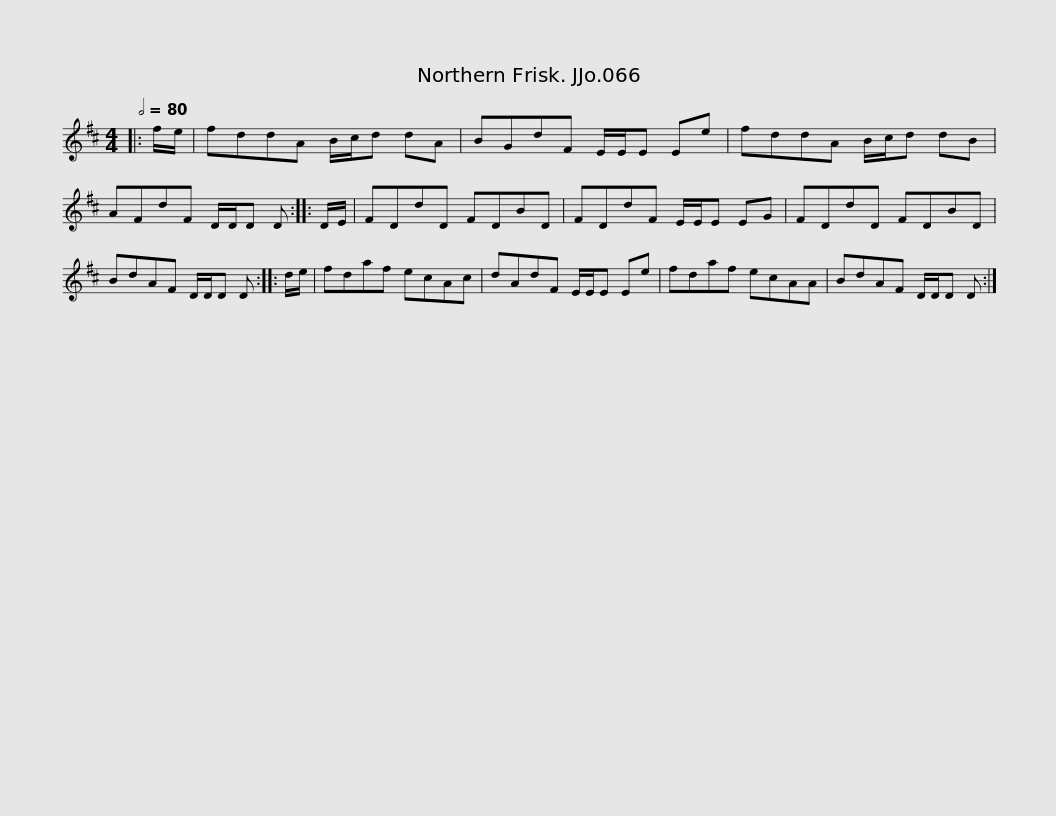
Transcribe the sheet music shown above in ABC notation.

X:1
L:1/8
Q:1/2=80
M:4/4
I:linebreak $
K:D
V:1 treble
V:1
|: f/e/ | fddA B/c/d dA | BGdF E/E/E Ee | fddA B/c/d dB | AFdF D/D/D D :: %5
 D/E/ |$ FDdD FDBD | FDdF E/E/E EG | FDdD FDBD | BdAF D/D/D D :: %10
 d/e/ | fdaf ecAc |$ dAdF E/E/E Ee | fdaf ecAA | BdAF D/D/D D :| %15
